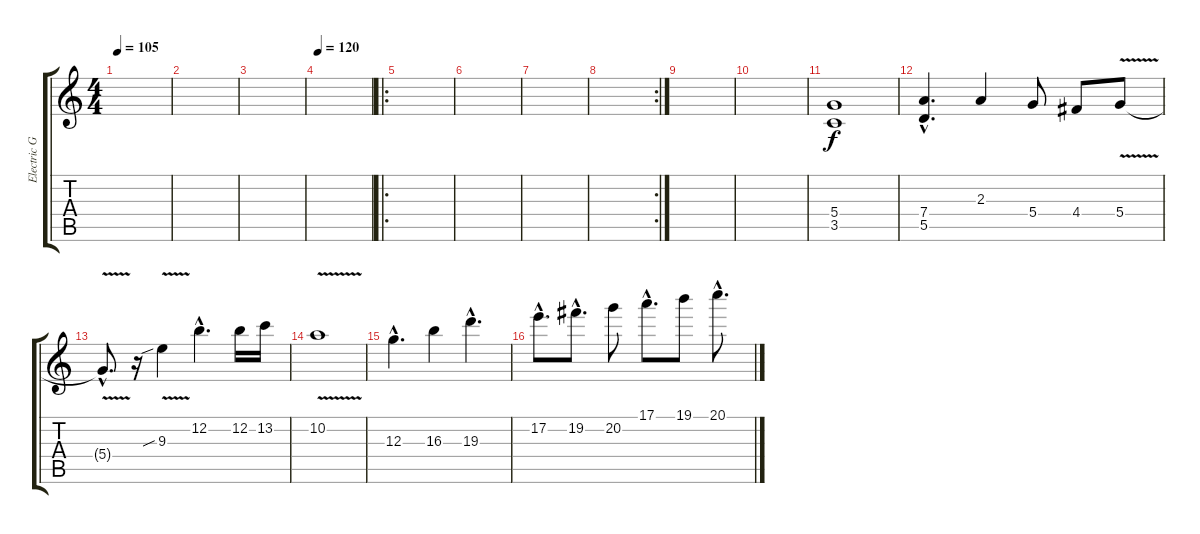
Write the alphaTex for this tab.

\track ("Electric Guitar (jazz)" "Electric G") {instrument electricguitarjazz}
\staff {score tabs}
\tuning (E4 B3 G3 D3 A2 E2) {hide}
\ts (4 4)
\tempo 105
\clef g2
\ks c
|
|
|
\tempo 120
|
\ro
|
|
|
\rc 2
|
|
|
(5.4 3.5).1{dy f instrument overdrivenguitar} |
(7.4{hac} 5.5{hac}).4{d} 2.3.4 5.4.8 4.4.8 5.4{v}.8 |
5.4{hac t}.8{d} r.16 9.3{v sib}.4 12.2{hac}.4{d} 12.2.16 13.2.16 |
10.2{v}.1 |
12.3{hac}.4{d} 16.3.4 19.3{hac}.4{d} |
17.2{hac}.8{d} 19.2{hac}.8{d} 20.2.8 17.1{hac}.8{d} 19.1.8 20.1{hac}.8{d}
